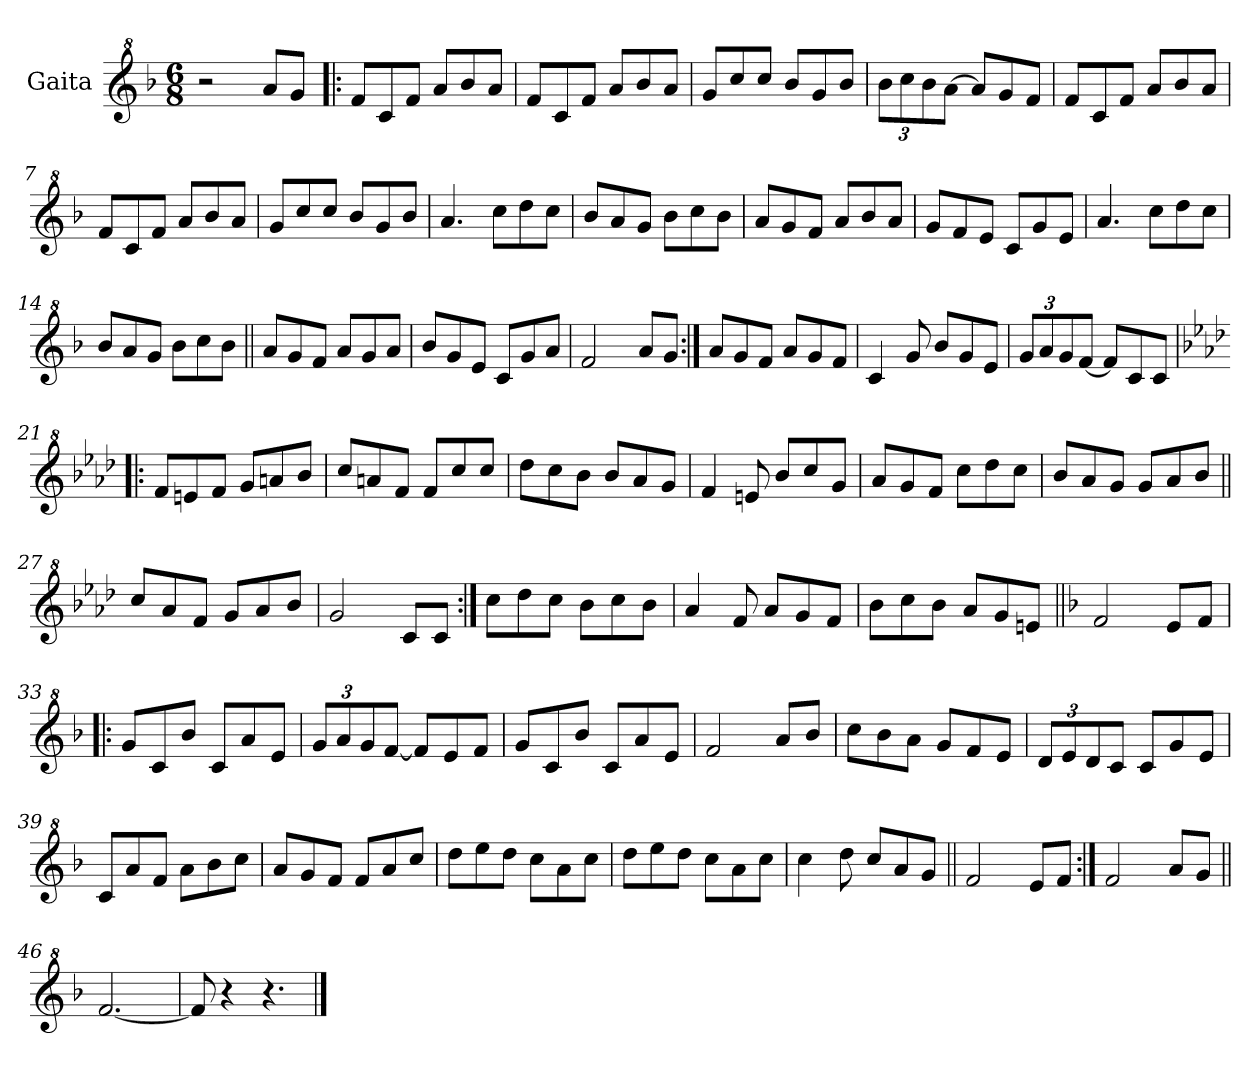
**kern
*part1
*staff1
*I"Gaita
*clefG^2
*k[b-]
*M6/8
*MM180
=1
2r
8aa/L
8gg/J
=2!|:
8ff/L
8cc/
8ff/J
8aa/L
8bb-/
8aa/J
=3
8ff/L
8cc/
8ff/J
8aa/L
8bb-/
8aa/J
=4
8gg/L
8ccc/
8ccc/J
8bb-/L
8gg/
8bb-/J
=5
*Xbrackettup
12bb-\L
12ccc\
12bb-\
[8aa\J
8aa/L]
8gg/
8ff/J
=6
8ff/L
8cc/
8ff/J
8aa/L
8bb-/
8aa/J
=7
8ff/L
8cc/
8ff/J
8aa/L
8bb-/
8aa/J
!!LO:LB:g=z
=8
8gg/L
8ccc/
8ccc/J
8bb-/L
8gg/
8bb-/J
=9
4.aa/
8ccc\L
8ddd\
8ccc\J
=10
8bb-/L
8aa/
8gg/J
8bb-\L
8ccc\
8bb-\J
=11
8aa/L
8gg/
8ff/J
8aa/L
8bb-/
8aa/J
=12
8gg/L
8ff/
8ee/J
8cc/L
8gg/
8ee/J
=13
4.aa/
8ccc\L
8ddd\
8ccc\J
=14
8bb-/L
8aa/
8gg/J
8bb-\L
8ccc\
8bb-\J
=15||
8aa/L
8gg/
8ff/J
8aa/L
8gg/
8aa/J
!!LO:LB:g=z
=16
8bb-/L
8gg/
8ee/J
8cc/L
8gg/
8aa/J
=17
2ff/
8aa/L
8gg/J
=18:|!
8aa/L
8gg/
8ff/J
8aa/L
8gg/
8ff/J
=19
4cc/
8gg/
8bb-/L
8gg/
8ee/J
=20
12gg/L
12aa/
12gg/
[8ff/J
8ff/L]
8cc/
8cc/J
=21!|:
*k[b-e-a-d-]
8ff/L
8een/
8ff/J
8gg/L
8aan/
8bb-/J
=22
8ccc/L
8aan/
8ff/J
8ff/L
8ccc/
8ccc/J
!!LO:LB:g=z
=23
8ddd-\L
8ccc\
8bb-\J
8bb-/L
8aa-/
8gg/J
=24
4ff/
8een/
8bb-/L
8ccc/
8gg/J
=25
8aa-/L
8gg/
8ff/J
8ccc\L
8ddd-\
8ccc\J
=26
8bb-/L
8aa-/
8gg/J
8gg/L
8aa-/
8bb-/J
=27||
8ccc/L
8aa-/
8ff/J
8gg/L
8aa-/
8bb-/J
=28
2gg/
8cc/L
8cc/J
=29:|!
8ccc\L
8ddd-\
8ccc\J
8bb-\L
8ccc\
8bb-\J
!!LO:LB:g=z
=30
4aa-/
8ff/
8aa-/L
8gg/
8ff/J
=31
8bb-\L
8ccc\
8bb-\J
8aa-/L
8gg/
8een/J
=32||
*k[b-]
2ff/
8ee/L
8ff/J
=33!|:
8gg/L
8cc/
8bb-/J
8cc/L
8aa/
8ee/J
=34
12gg/L
12aa/
12gg/
[8ff/J
8ff/L]
8ee/
8ff/J
=35
8gg/L
8cc/
8bb-/J
8cc/L
8aa/
8ee/J
=36
2ff/
8aa/L
8bb-/J
!!LO:LB:g=z
=37
8ccc\L
8bb-\
8aa\J
8gg/L
8ff/
8ee/J
=38
12dd/L
12ee/
12dd/
8cc/J
8cc/L
8gg/
8ee/J
=39
8cc/L
8aa/
8ff/J
8aa\L
8bb-\
8ccc\J
=40
8aa/L
8gg/
8ff/J
8ff/L
8aa/
8ccc/J
=41
8ddd\L
8eee\
8ddd\J
8ccc\L
8aa\
8ccc\J
=42
8ddd\L
8eee\
8ddd\J
8ccc\L
8aa\
8ccc\J
=43
4ccc\
8ddd\
8ccc/L
8aa/
8gg/J
!!LO:LB:g=z
=44||
2ff/
8ee/L
8ff/J
=45:|!
2ff/
8aa/L
8gg/J
=46||
[2.ff/
=47
8ff/]
4r
4.r
==
*-
